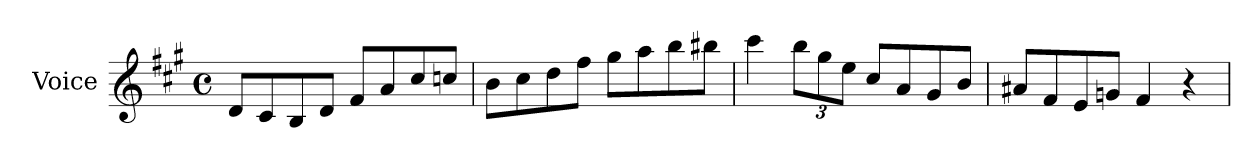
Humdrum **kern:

**kern
*part1
*staff1
*I"Voice
*I'Voice
*clefG2
*k[f#c#g#]
*M4/4
*met(c)
=1
8d/L
8c#/
8B/
8d/J
8f#/L
8a/
8cc#/
8ccn/J
=2
8b\L
8cc#\
8dd\
8ff#\J
8gg#\L
8aa\
8bb\
8bb#X\J
=3
4ccc#\
12bb\L
12gg#\
12ee\J
8cc#/L
8a/
8g#/
8b/J
=4
8a#X/L
8f#/
8e/
8gn/J
4f#/
4r
=
*-
